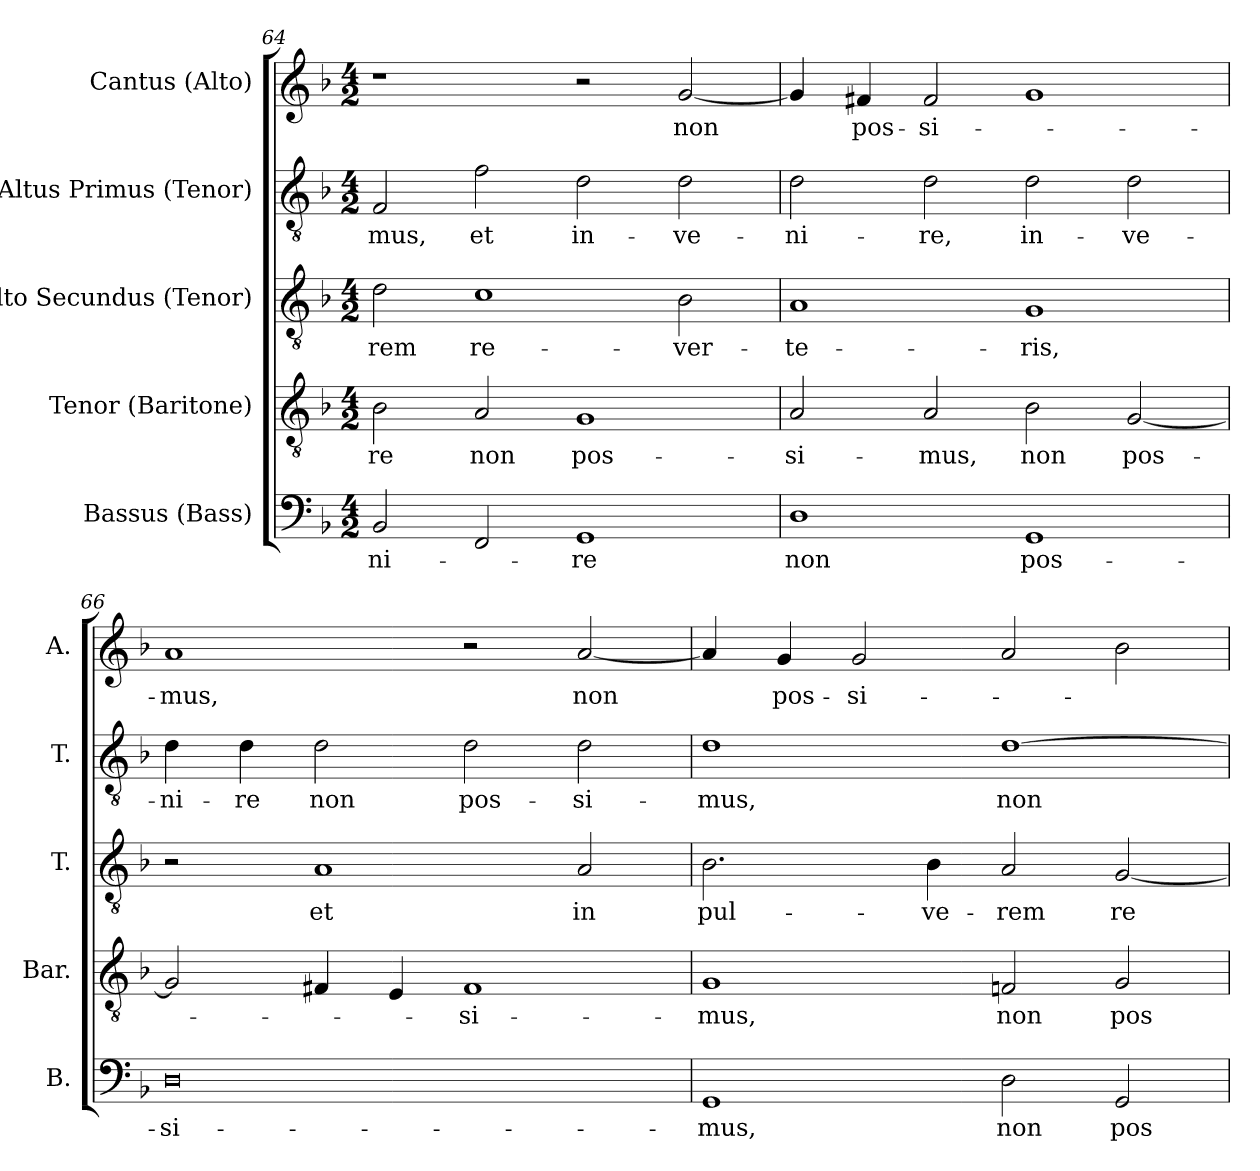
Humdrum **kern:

**kern	**text	**kern	**text	**kern	**text	**kern	**text	**kern	**text
*part5	*part5	*part4	*part4	*part3	*part3	*part2	*part2	*part1	*part1
*staff5	*staff5	*staff4	*staff4	*staff3	*staff3	*staff2	*staff2	*staff1	*staff1
*I"Bassus (Bass)	*	*I"Tenor (Baritone)	*	*I"Alto Secundus (Tenor)	*	*I"Altus Primus (Tenor)	*	*I"Cantus (Alto)	*
*I'B.	*	*I'Bar.	*	*I'T.	*	*I'T.	*	*I'A.	*
*clefF4	*	*clefGv2	*	*clefGv2	*	*clefGv2	*	*clefG2	*
*	*	*ITrd7c12	*	*ITrd7c12	*	*ITrd7c12	*	*	*
*k[b-]	*	*k[b-]	*	*k[b-]	*	*k[b-]	*	*k[b-]	*
*F:	*	*F:	*	*F:	*	*F:	*	*F:	*
*M4/2	*	*M4/2	*	*M4/2	*	*M4/2	*	*M4/2	*
=64	=64	=64	=64	=64	=64	=64	=64	=64	=64
!	!LO:LY:b:color=#000000	!	!	!	!	!	!	!	!
!	!	!	!LO:LY:b:color=#000000	!	!	!	!	!	!
!	!	!	!	!	!LO:LY:b:color=#000000	!	!	!	!
!	!	!	!	!	!	!	!LO:LY:b:color=#000000	!	!
2BB-i/	-ni-	2BB-i\	-re	2Di\	-rem	2FFi/	-mus,	1r	.
!	!	!	!LO:LY:b:color=#000000	!	!	!	!	!	!
!	!	!	!	!	!LO:LY:b:color=#000000	!	!	!	!
!	!	!	!	!	!	!	!LO:LY:b:color=#000000	!	!
2FFi/	.	2AAi/	non	1Ci	re-	2Fi\	et	.	.
!	!LO:LY:b:color=#000000	!	!	!	!	!	!	!	!
!	!	!	!LO:LY:b:color=#000000	!	!	!	!	!	!
!	!	!	!	!	!	!	!LO:LY:b:color=#000000	!	!
1GGi	-re	1GGi	pos-	.	.	2Di\	in-	2r	.
!	!	!	!	!	!LO:LY:b:color=#000000	!	!	!	!
!	!	!	!	!	!	!	!LO:LY:b:color=#000000	!	!
!	!	!	!	!	!	!	!	!	!LO:LY:b:color=#000000
.	.	.	.	2BB-i\	-ver-	2Di\	-ve-	[2gi/	non
!!LO:LB:g=z
=65	=65	=65	=65	=65	=65	=65	=65	=65	=65
!	!LO:LY:b:color=#000000	!	!	!	!	!	!	!	!
!	!	!	!LO:LY:b:color=#000000	!	!	!	!	!	!
!	!	!	!	!	!LO:LY:b:color=#000000	!	!	!	!
!	!	!	!	!	!	!	!LO:LY:b:color=#000000	!	!
1Di	non	2AAi/	-si-	1AAi	-te-	2Di\	-ni-	4gi/]	.
!	!	!	!	!	!	!	!	!	!LO:LY:b:color=#000000
.	.	.	.	.	.	.	.	4f#Xi/	pos-
!	!	!	!LO:LY:b:color=#000000	!	!	!	!	!	!
!	!	!	!	!	!	!	!LO:LY:b:color=#000000	!	!
!	!	!	!	!	!	!	!	!	!LO:LY:b:color=#000000
.	.	2AAi/	-mus,	.	.	2Di\	-re,	2f#i/	-si-
!	!LO:LY:b:color=#000000	!	!	!	!	!	!	!	!
!	!	!	!LO:LY:b:color=#000000	!	!	!	!	!	!
!	!	!	!	!	!LO:LY:b:color=#000000	!	!	!	!
!	!	!	!	!	!	!	!LO:LY:b:color=#000000	!	!
1GGi	pos-	2BB-i\	non	1GGi	-ris,	2Di\	in-	1gi	.
!	!	!	!LO:LY:b:color=#000000	!	!	!	!	!	!
!	!	!	!	!	!	!	!LO:LY:b:color=#000000	!	!
.	.	[2GGi/	pos-	.	.	2Di\	-ve-	.	.
=66	=66	=66	=66	=66	=66	=66	=66	=66	=66
!	!LO:LY:b:color=#000000	!	!	!	!	!	!	!	!
!	!	!	!	!	!	!	!LO:LY:b:color=#000000	!	!
!	!	!	!	!	!	!	!	!	!LO:LY:b:color=#000000
0Di	-si-	2GGi/]	.	2r	.	4Di\	-ni-	1ai	-mus,
!	!	!	!	!	!	!	!LO:LY:b:color=#000000	!	!
.	.	.	.	.	.	4Di\	-re	.	.
!	!	!	!	!	!LO:LY:b:color=#000000	!	!	!	!
!	!	!	!	!	!	!	!LO:LY:b:color=#000000	!	!
.	.	4FF#Xi/	.	1AAi	et	2Di\	non	.	.
.	.	4EEi/	.	.	.	.	.	.	.
!	!	!	!LO:LY:b:color=#000000	!	!	!	!	!	!
!	!	!	!	!	!	!	!LO:LY:b:color=#000000	!	!
.	.	1FF#i	-si-	.	.	2Di\	pos-	2r	.
!	!	!	!	!	!LO:LY:b:color=#000000	!	!	!	!
!	!	!	!	!	!	!	!LO:LY:b:color=#000000	!	!
!	!	!	!	!	!	!	!	!	!LO:LY:b:color=#000000
.	.	.	.	2AAi/	in	2Di\	-si-	[2ai/	non
=67	=67	=67	=67	=67	=67	=67	=67	=67	=67
!	!LO:LY:b:color=#000000	!	!	!	!	!	!	!	!
!	!	!	!LO:LY:b:color=#000000	!	!	!	!	!	!
!	!	!	!	!	!LO:LY:b:color=#000000	!	!	!	!
!	!	!	!	!	!	!	!LO:LY:b:color=#000000	!	!
1GGi	-mus,	1GGi	-mus,	2.BB-i\	pul-	1Di	-mus,	4ai/]	.
!	!	!	!	!	!	!	!	!	!LO:LY:b:color=#000000
.	.	.	.	.	.	.	.	4gi/	pos-
!	!	!	!	!	!	!	!	!	!LO:LY:b:color=#000000
.	.	.	.	.	.	.	.	2gi/	-si-
!	!	!	!	!	!LO:LY:b:color=#000000	!	!	!	!
.	.	.	.	4BB-i\	-ve-	.	.	.	.
!	!LO:LY:b:color=#000000	!	!	!	!	!	!	!	!
!	!	!	!LO:LY:b:color=#000000	!	!	!	!	!	!
!	!	!	!	!	!LO:LY:b:color=#000000	!	!	!	!
!	!	!	!	!	!	!	!LO:LY:b:color=#000000	!	!
2Di\	non	2FFni/	non	2AAi/	-rem	[1Di	non	2ai/	.
!	!LO:LY:b:color=#000000	!	!	!	!	!	!	!	!
!	!	!	!LO:LY:b:color=#000000	!	!	!	!	!	!
!	!	!	!	!	!LO:LY:b:color=#000000	!	!	!	!
2GGi/	pos-	2GGi/	pos-	[2GGi/	re-	.	.	2b-i\	.
=	=	=	=	=	=	=	=	=	=
*-	*-	*-	*-	*-	*-	*-	*-	*-	*-
